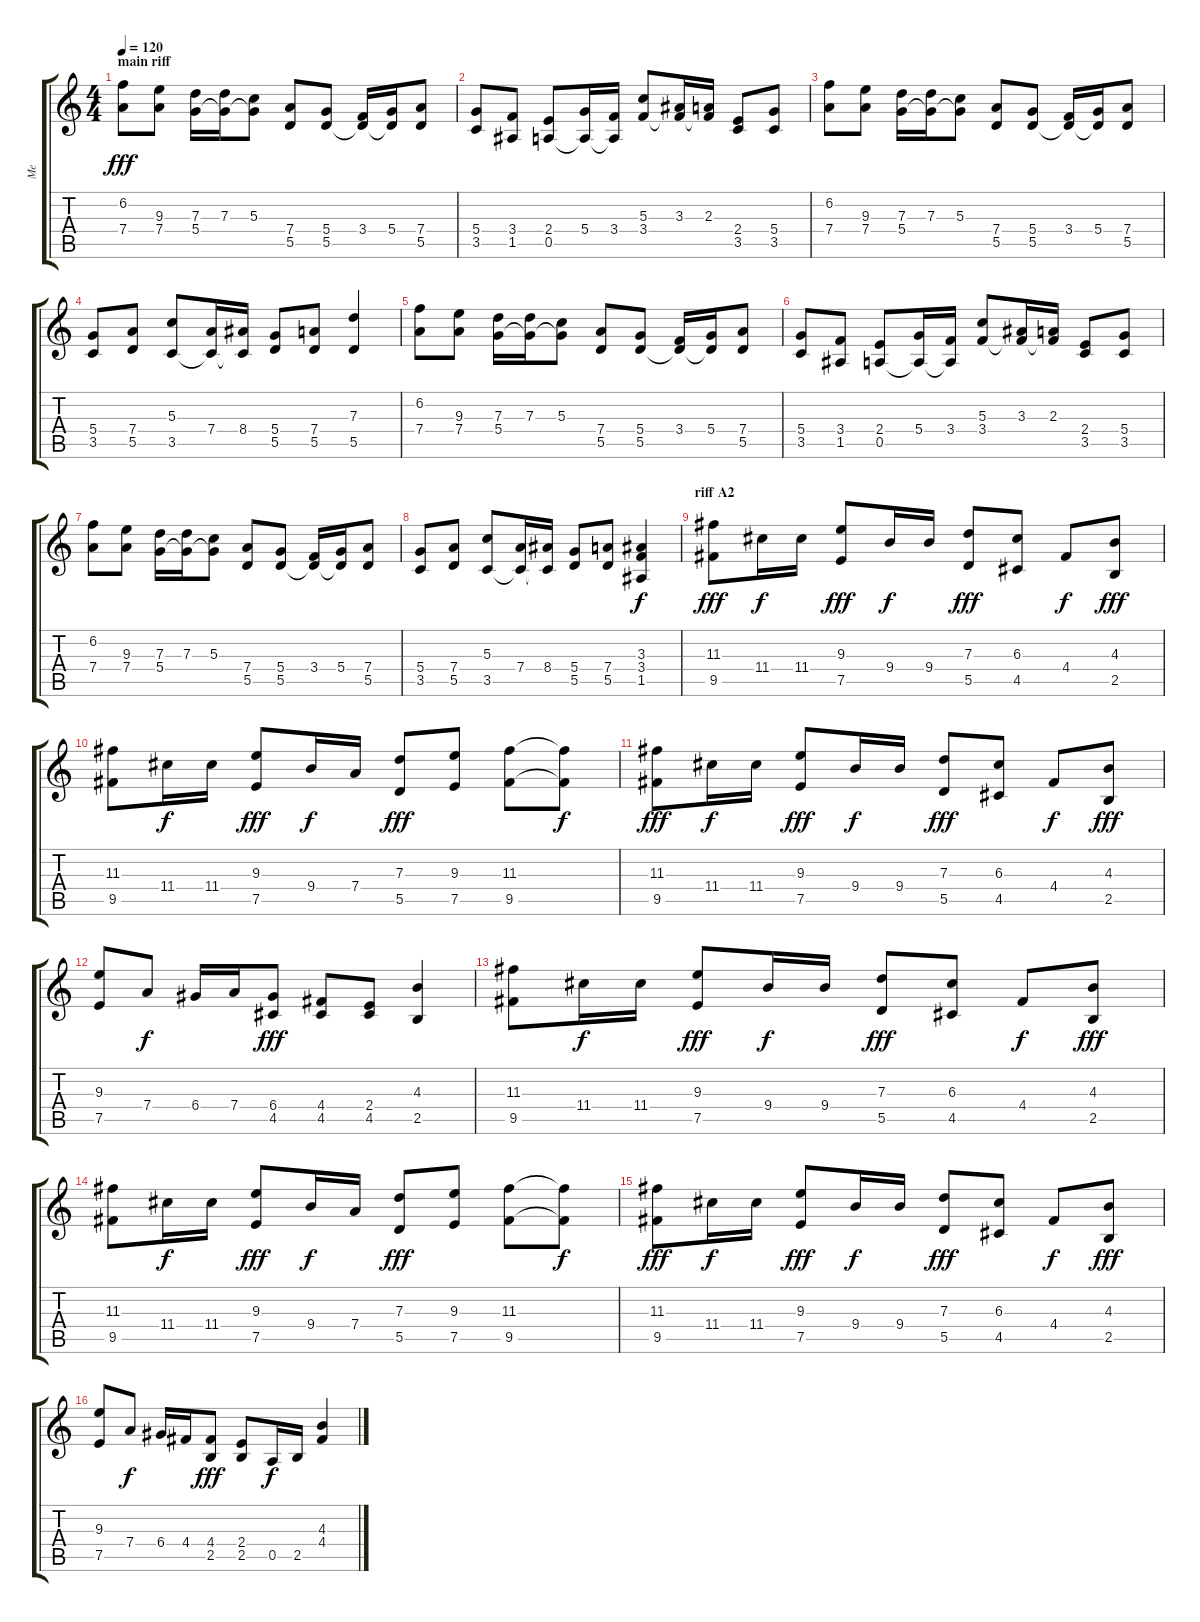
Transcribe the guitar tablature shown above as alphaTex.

\track ("Me" "Me") {instrument acousticguitarnylon}
\staff {score tabs}
\tuning (E4 B3 G3 D3 A2 E2) {hide}
\ts (4 4)
\section ("" "main riff")
\tempo 120
\clef g2
\ks c
(6.2 7.4).8{dy fff} (9.3 7.4).8 (7.3 5.4).16 (7.3 5.4{t}).16 (5.3 5.4{t}).8 (7.4 5.5).8 (5.4 5.5).8 (3.4 5.5{t}).16 (5.4 5.5{t}).16 (7.4 5.5).8 |
(5.4 3.5).8 (3.4 1.5).8 (2.4 0.5).8 (5.4 0.5{t}).16 (3.4 0.5{t}).16 (5.3 3.4).8 (3.3 3.4{t}).16 (2.3 3.4{t}).16 (2.4 3.5).8 (5.4 3.5).8 |
(6.2 7.4).8 (9.3 7.4).8 (7.3 5.4).16 (7.3 5.4{t}).16 (5.3 5.4{t}).8 (7.4 5.5).8 (5.4 5.5).8 (3.4 5.5{t}).16 (5.4 5.5{t}).16 (7.4 5.5).8 |
(5.4 3.5).8 (7.4 5.5).8 (5.3 3.5).8 (7.4 3.5{t}).16 (8.4 3.5{t}).16 (5.4 5.5).8 (7.4 5.5).8 (7.3 5.5).4 |
(6.2 7.4).8 (9.3 7.4).8 (7.3 5.4).16 (7.3 5.4{t}).16 (5.3 5.4{t}).8 (7.4 5.5).8 (5.4 5.5).8 (3.4 5.5{t}).16 (5.4 5.5{t}).16 (7.4 5.5).8 |
(5.4 3.5).8 (3.4 1.5).8 (2.4 0.5).8 (5.4 0.5{t}).16 (3.4 0.5{t}).16 (5.3 3.4).8 (3.3 3.4{t}).16 (2.3 3.4{t}).16 (2.4 3.5).8 (5.4 3.5).8 |
(6.2 7.4).8 (9.3 7.4).8 (7.3 5.4).16 (7.3 5.4{t}).16 (5.3 5.4{t}).8 (7.4 5.5).8 (5.4 5.5).8 (3.4 5.5{t}).16 (5.4 5.5{t}).16 (7.4 5.5).8 |
(5.4 3.5).8 (7.4 5.5).8 (5.3 3.5).8 (7.4 3.5{t}).16 (8.4 3.5{t}).16 (5.4 5.5).8 (7.4 5.5).8 (3.3 3.4 1.5).4{dy f} |
\section ("" "riff A2")
(11.3 9.5).8{dy fff} 11.4.16{dy f} 11.4.16 (9.3 7.5).8{dy fff} 9.4.16{dy f} 9.4.16 (7.3 5.5).8{dy fff} (6.3 4.5).8 4.4.8{dy f} (4.3 2.5).8{dy fff} |
(11.3 9.5).8 11.4.16{dy f} 11.4.16 (9.3 7.5).8{dy fff} 9.4.16{dy f} 7.4.16 (7.3 5.5).8{dy fff} (9.3 7.5).8 (11.3 9.5).8 (11.3{t} 9.5{t}).8{dy f} |
(11.3 9.5).8{dy fff} 11.4.16{dy f} 11.4.16 (9.3 7.5).8{dy fff} 9.4.16{dy f} 9.4.16 (7.3 5.5).8{dy fff} (6.3 4.5).8 4.4.8{dy f} (4.3 2.5).8{dy fff} |
(9.3 7.5).8 7.4.8{dy f} 6.4.16 7.4.16 (6.4 4.5).8{dy fff} (4.4 4.5).8 (2.4 4.5).8 (4.3 2.5).4 |
(11.3 9.5).8 11.4.16{dy f} 11.4.16 (9.3 7.5).8{dy fff} 9.4.16{dy f} 9.4.16 (7.3 5.5).8{dy fff} (6.3 4.5).8 4.4.8{dy f} (4.3 2.5).8{dy fff} |
(11.3 9.5).8 11.4.16{dy f} 11.4.16 (9.3 7.5).8{dy fff} 9.4.16{dy f} 7.4.16 (7.3 5.5).8{dy fff} (9.3 7.5).8 (11.3 9.5).8 (11.3{t} 9.5{t}).8{dy f} |
(11.3 9.5).8{dy fff} 11.4.16{dy f} 11.4.16 (9.3 7.5).8{dy fff} 9.4.16{dy f} 9.4.16 (7.3 5.5).8{dy fff} (6.3 4.5).8 4.4.8{dy f} (4.3 2.5).8{dy fff} |
(9.3 7.5).8 7.4.8{dy f} 6.4.16 4.4.16 (4.4 2.5).8{dy fff} (2.4 2.5).8 0.5.16{dy f} 2.5.16 (4.3 4.4).4
